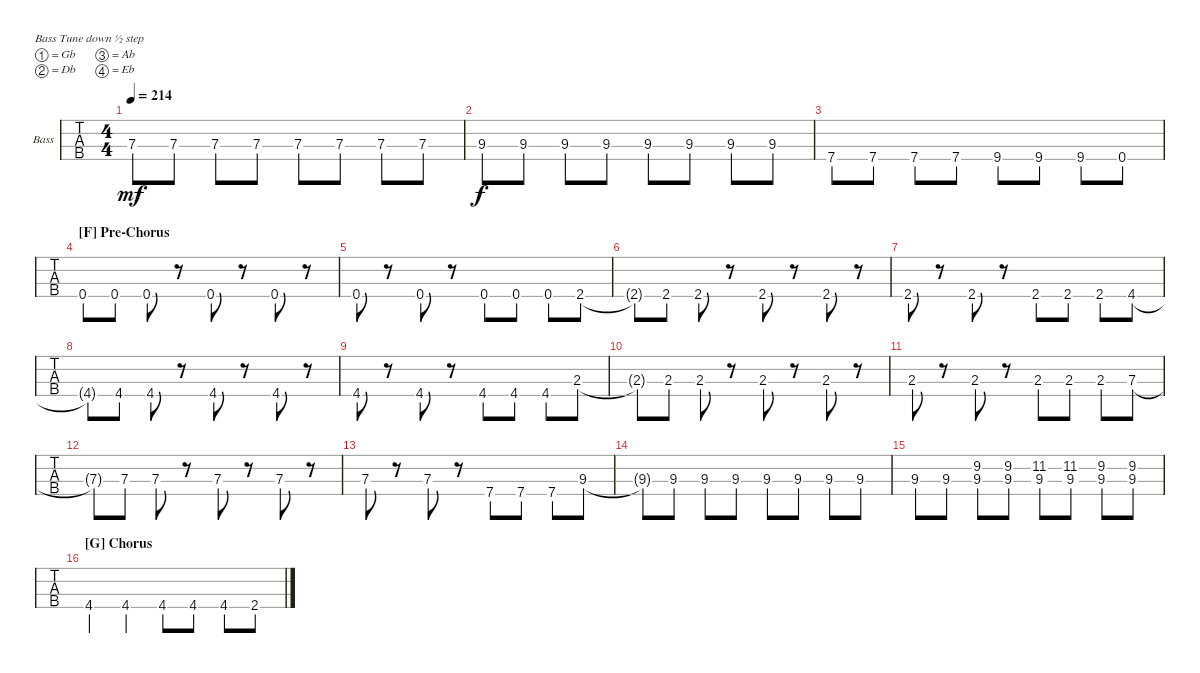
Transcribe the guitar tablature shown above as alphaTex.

\defaultSystemsLayout 4
\bracketExtendMode groupsimilarinstruments
\firstSystemTrackNameOrientation horizontal
\otherSystemsTrackNameOrientation horizontal
\track ("Joe - Bass" "Bass") {instrument electricbassfinger}
\staff {tabs}
\tuning (Gb2 Db2 Ab1 Eb1)
\ts (4 4)
\tempo 214
\clef f4
\ks c
7.3.8{dy mf} 7.3.8 7.3.8 7.3.8 7.3.8 7.3.8 7.3.8 7.3.8 |
9.3.8{dy f} 9.3.8 9.3.8 9.3.8 9.3.8 9.3.8 9.3.8 9.3.8 |
7.4.8 7.4.8 7.4.8 7.4.8 9.4.8 9.4.8 9.4.8 0.4.8 |
\section ("F" "Pre-Chorus")
\scale
0.244942 0.4.8 0.4.8 0.4.8 r.8 0.4.8 r.8 0.4.8 r.8 |
\scale
0.235975 0.4.8 r.8 0.4.8 r.8 0.4.8 0.4.8 0.4.8 2.4.8 |
\scale
0.189802 2.4{t}.8 2.4.8 2.4.8 r.8 2.4.8 r.8 2.4.8 r.8 |
2.4.8 r.8 2.4.8 r.8 2.4.8 2.4.8 2.4.8 4.4.8 |
4.4{t}.8 4.4.8 4.4.8 r.8 4.4.8 r.8 4.4.8 r.8 |
4.4.8 r.8 4.4.8 r.8 4.4.8 4.4.8 4.4.8 2.3.8 |
2.3{t}.8 2.3.8 2.3.8 r.8 2.3.8 r.8 2.3.8 r.8 |
2.3.8 r.8 2.3.8 r.8 2.3.8 2.3.8 2.3.8 7.3.8 |
7.3{t}.8 7.3.8 7.3.8 r.8 7.3.8 r.8 7.3.8 r.8 |
7.3.8 r.8 7.3.8 r.8 7.4.8 7.4.8 7.4.8 9.3.8 |
9.3{t}.8 9.3.8 9.3.8 9.3.8 9.3.8 9.3.8 9.3.8 9.3.8 |
9.3.8 9.3.8 (9.2 9.3).8 (9.3 9.2).8 (11.2 9.3).8 (11.2 9.3).8 (9.2 9.3).8 (9.2 9.3).8 |
\section ("G" "Chorus")
4.4.4 4.4.4 4.4.8 4.4.8 4.4.8 2.4.8
